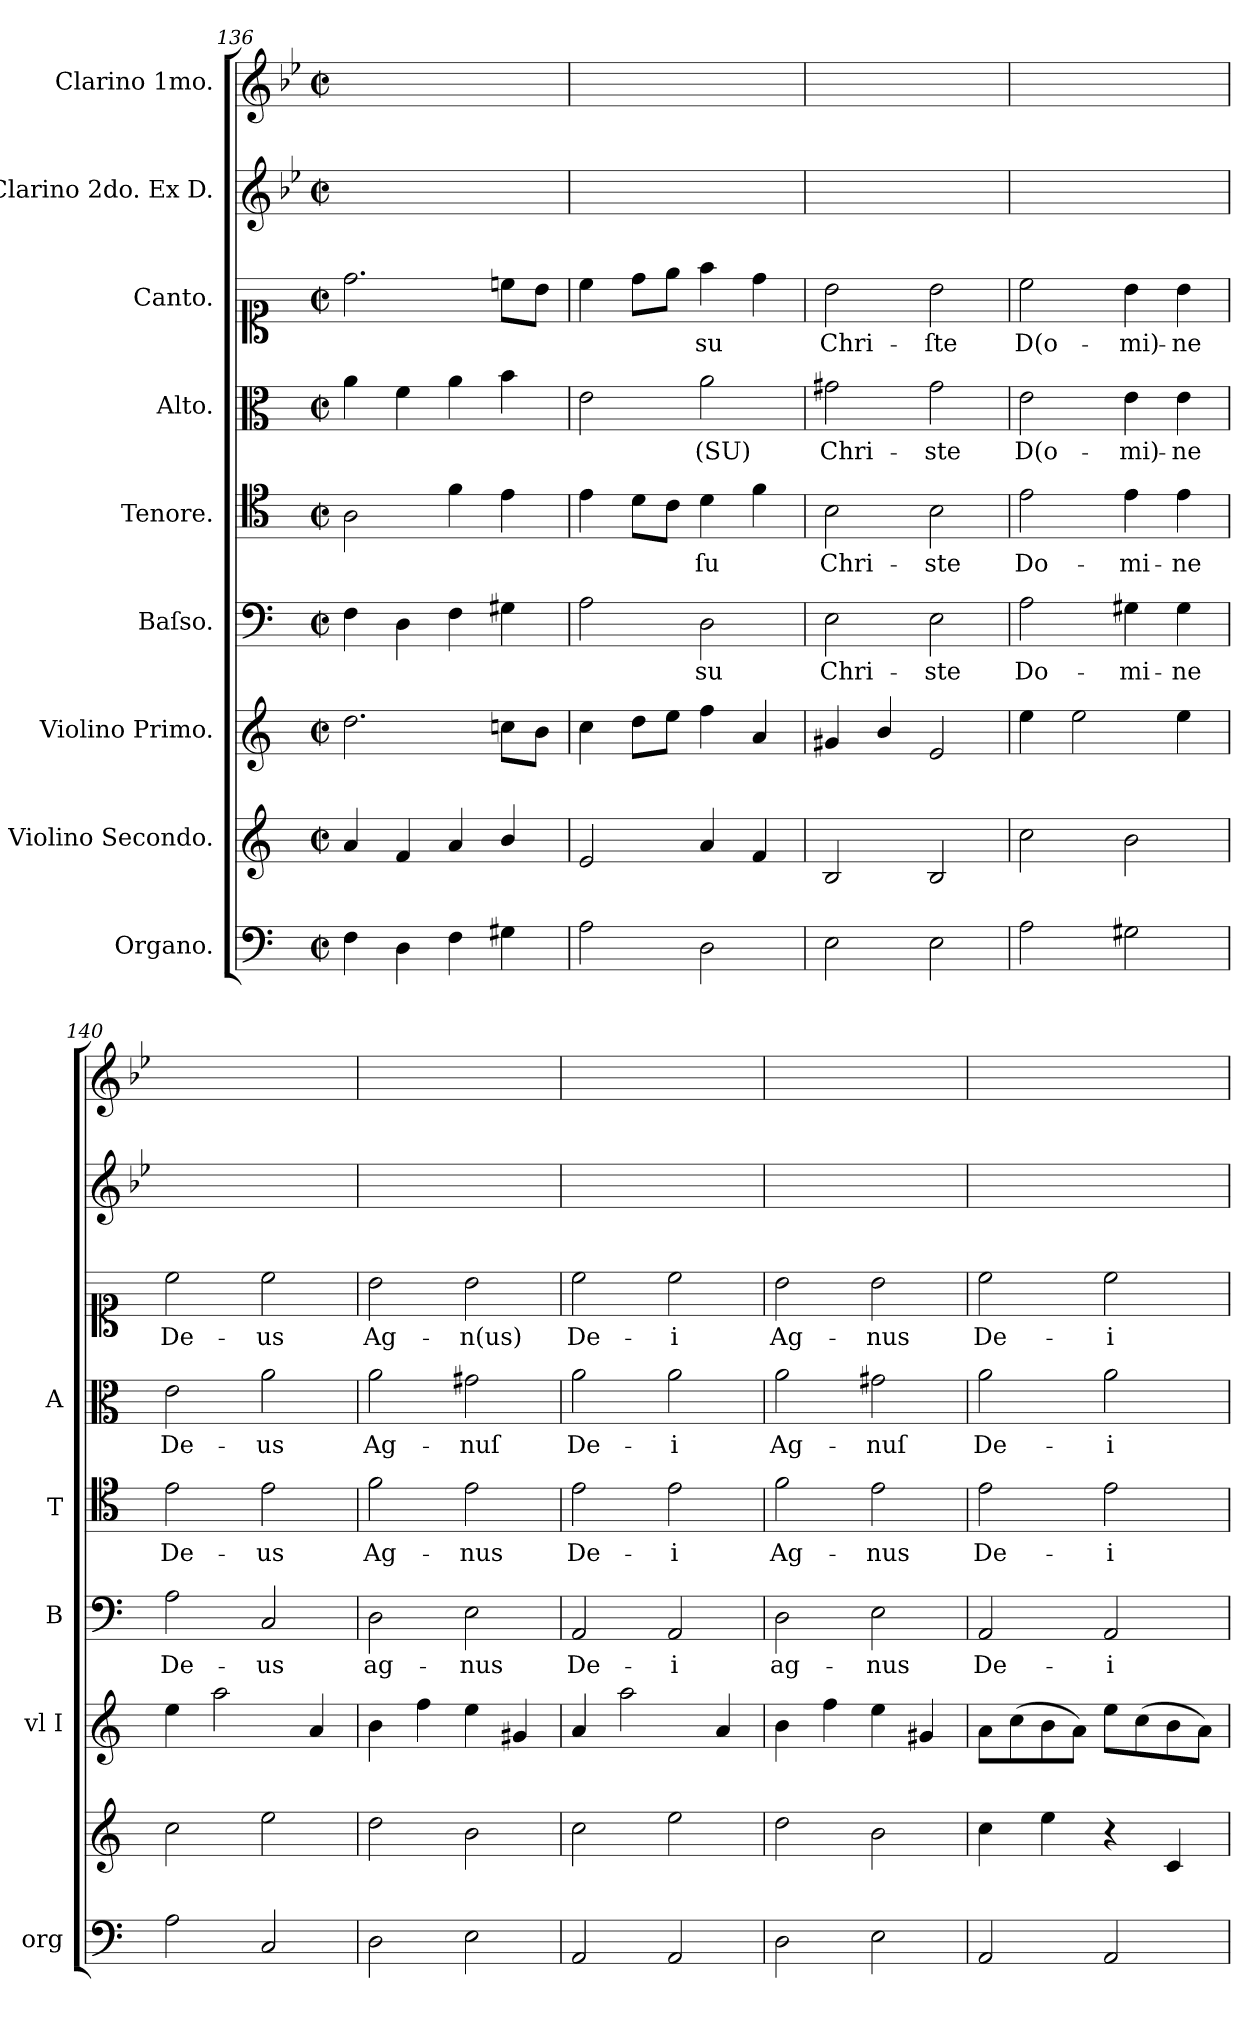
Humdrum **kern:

**kern	**kern	**kern	**kern	**text	**kern	**text	**kern	**text	**kern	**text	**kern	**kern
*part9	*part8	*part7	*part6	*part6	*part5	*part5	*part4	*part4	*part3	*part3	*part2	*part1
*staff9	*staff8	*staff7	*staff6	*staff6	*staff5	*staff5	*staff4	*staff4	*staff3	*staff3	*staff2	*staff1
*I"Organo.	*I"Violino Secondo.	*I"Violino Primo.	*I"Baſso.	*	*I"Tenore.	*	*I"Alto.	*	*I"Canto.	*	*I"Clarino 2do. Ex D.	*I"Clarino 1mo.
*I'org	*	*I'vl I	*I'B	*	*I'T	*	*I'A	*	*	*	*	*
*clefF4	*clefG2	*clefG2	*clefF4	*	*clefC4	*	*clefC3	*	*clefC1	*	*clefG2	*clefG2
*	*	*	*	*	*	*	*	*	*	*	*ITrd-1c-2	*ITrd-1c-2
*k[]	*k[]	*k[]	*k[]	*	*k[]	*	*k[]	*	*k[]	*	*k[]	*k[]
*M2/2	*M2/2	*M2/2	*M2/2	*	*M2/2	*	*M2/2	*	*M2/2	*	*M2/2	*M2/2
*met(c|)	*met(c|)	*met(c|)	*met(c|)	*	*met(c|)	*	*met(c|)	*	*met(c|)	*	*met(c|)	*met(c|)
=136	=136	=136	=136	=136	=136	=136	=136	=136	=136	=136	=136	=136
4F\	4a/	2.dd\	4F\	.	2A\	.	4a\	.	2.dd\	.	1ryy	1ryy
4D\	4f/	.	4D\	.	.	.	4f\	.	.	.	.	.
4F\	4a/	.	4F\	.	4f\	.	4a\	.	.	.	.	.
4G#X\	4b/	8ccn\L	4G#X\	.	4e\	.	4b\	.	8ccn\L	.	.	.
.	.	8b\J	.	.	.	.	.	.	8b\J	.	.	.
=137	=137	=137	=137	=137	=137	=137	=137	=137	=137	=137	=137	=137
2A\	2e/	4cc\	2A\	.	4e\	.	2e\	.	4cc\	.	1ryy	1ryy
.	.	8dd\L	.	.	8d\L	.	.	.	8dd\L	.	.	.
.	.	8ee\J	.	.	8c\J	.	.	.	8ee\J	.	.	.
2D\	4a/	4ff\	2D\	-su	4d\	-ſu	2a\	-(SU)	4ff\	-su	.	.
.	4f/	4a/	.	.	4f\	.	.	.	4dd\	.	.	.
=138	=138	=138	=138	=138	=138	=138	=138	=138	=138	=138	=138	=138
2E\	2B/	4g#X/	2E\	Chri-	2B\	Chri-	2g#X\	Chri-	2b\	Chri-	1ryy	1ryy
.	.	4b/	.	.	.	.	.	.	.	.	.	.
2E\	2B/	2e/	2E\	-ste	2B\	-ste	2g#\	-ste	2b\	-ſte	.	.
=139	=139	=139	=139	=139	=139	=139	=139	=139	=139	=139	=139	=139
2A\	2cc\	4ee\	2A\	Do-	2e\	Do-	2e\	D(o-	2cc\	D(o-	1ryy	1ryy
.	.	2ee\	.	.	.	.	.	.	.	.	.	.
2G#X\	2b\	.	4G#X\	-mi-	4e\	-mi-	4e\	-mi)-	4b\	-mi)-	.	.
.	.	4ee\	4G#\	-ne	4e\	-ne	4e\	-ne	4b\	-ne	.	.
=140	=140	=140	=140	=140	=140	=140	=140	=140	=140	=140	=140	=140
2A\	2cc\	4ee\	2A\	De-	2e\	De-	2e\	De-	2cc\	De-	1ryy	1ryy
.	.	2aa\	.	.	.	.	.	.	.	.	.	.
2C/	2ee\	.	2C/	-us	2e\	-us	2a\	-us	2cc\	-us	.	.
.	.	4a/	.	.	.	.	.	.	.	.	.	.
=141	=141	=141	=141	=141	=141	=141	=141	=141	=141	=141	=141	=141
2D\	2dd\	4b\	2D\	ag-	2f\	Ag-	2a\	Ag-	2b\	Ag-	1ryy	1ryy
.	.	4ff\	.	.	.	.	.	.	.	.	.	.
2E\	2b\	4ee\	2E\	-nus	2e\	-nus	2g#X\	-nuſ	2b\	-n(us)	.	.
.	.	4g#X/	.	.	.	.	.	.	.	.	.	.
=142	=142	=142	=142	=142	=142	=142	=142	=142	=142	=142	=142	=142
2AA/	2cc\	4a/	2AA/	De-	2e\	De-	2a\	De-	2cc\	De-	1ryy	1ryy
.	.	2aa\	.	.	.	.	.	.	.	.	.	.
2AA/	2ee\	.	2AA/	-i	2e\	-i	2a\	-i	2cc\	-i	.	.
.	.	4a/	.	.	.	.	.	.	.	.	.	.
=143	=143	=143	=143	=143	=143	=143	=143	=143	=143	=143	=143	=143
!	!	!	!	!	!	!	!	!	!	!LO:LY:i	!	!
2D\	2dd\	4b\	2D\	ag-	2f\	Ag-	2a\	Ag-	2b\	Ag-	1ryy	1ryy
.	.	4ff\	.	.	.	.	.	.	.	.	.	.
!	!	!	!	!	!	!	!	!	!	!LO:LY:i	!	!
2E\	2b\	4ee\	2E\	-nus	2e\	-nus	2g#X\	-nuſ	2b\	-nus	.	.
.	.	4g#X/	.	.	.	.	.	.	.	.	.	.
=144	=144	=144	=144	=144	=144	=144	=144	=144	=144	=144	=144	=144
!	!	!	!	!	!	!	!	!	!	!LO:LY:i	!	!
2AA/	4cc\	8a\L	2AA/	De-	2e\	De-	2a\	De-	2cc\	De-	1ryy	1ryy
.	.	(>8cc\	.	.	.	.	.	.	.	.	.	.
.	4ee\	8b\	.	.	.	.	.	.	.	.	.	.
.	.	8a\J)	.	.	.	.	.	.	.	.	.	.
!	!	!	!	!	!	!	!	!	!	!LO:LY:i	!	!
2AA/	4r	8ee\L	2AA/	-i	2e\	-i	2a\	-i	2cc\	-i	.	.
.	.	(>8cc\	.	.	.	.	.	.	.	.	.	.
.	4c/	8b\	.	.	.	.	.	.	.	.	.	.
.	.	8a\J)	.	.	.	.	.	.	.	.	.	.
=	=	=	=	=	=	=	=	=	=	=	=	=
*-	*-	*-	*-	*-	*-	*-	*-	*-	*-	*-	*-	*-
